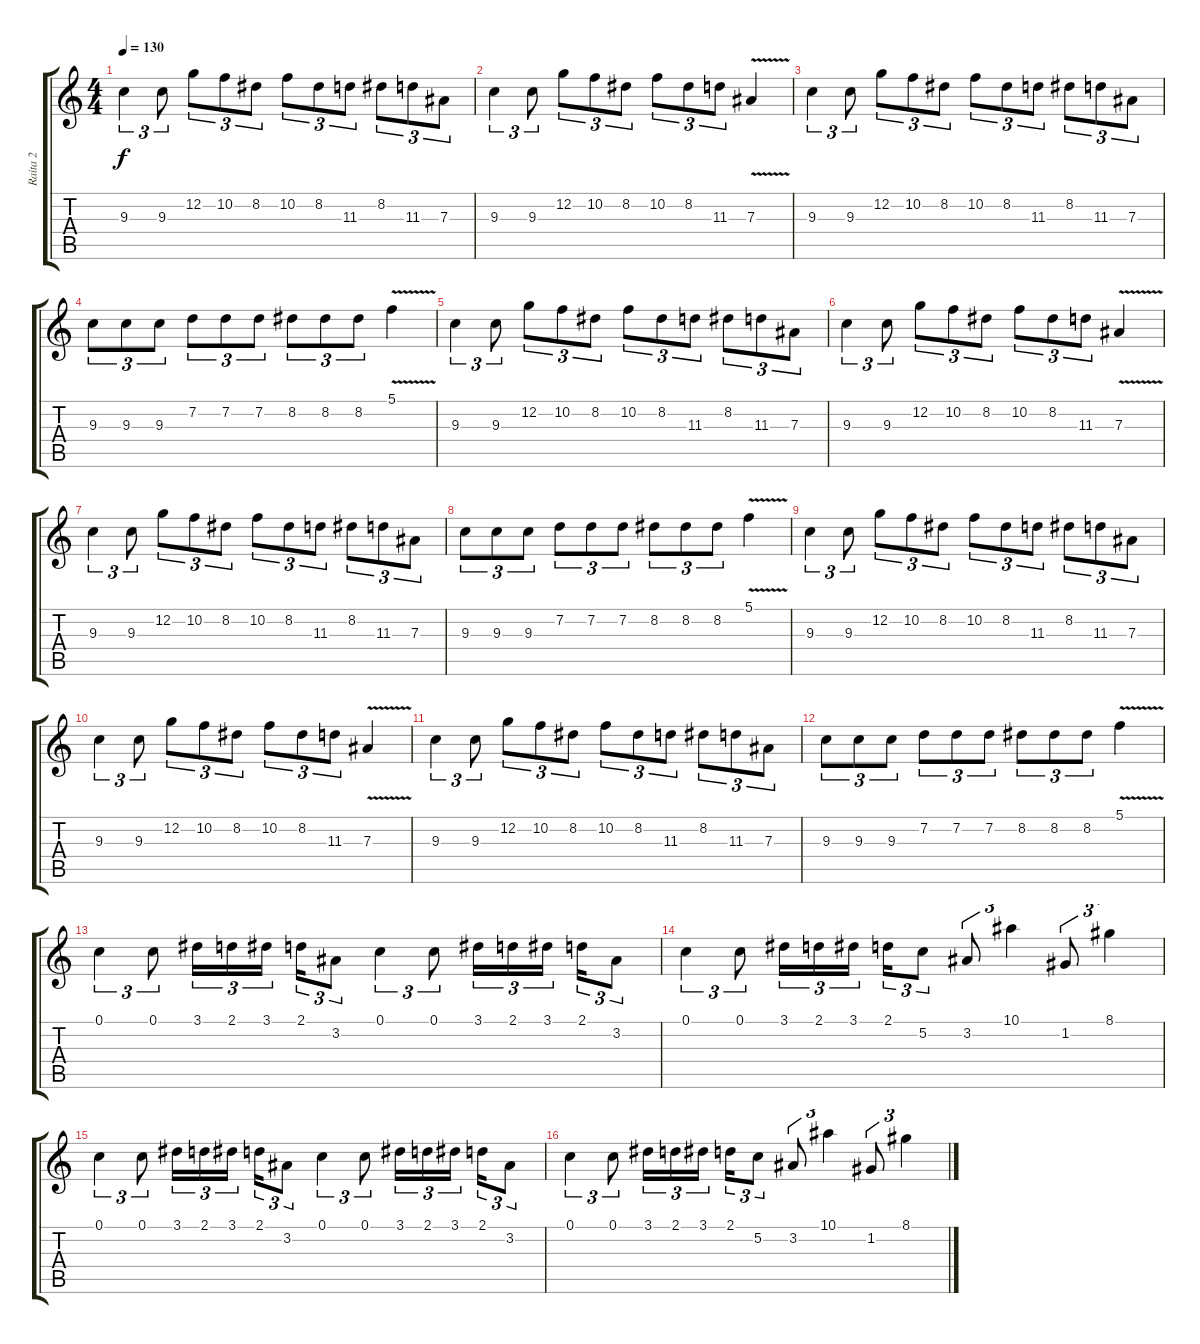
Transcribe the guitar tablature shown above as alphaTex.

\track ("Raita 2" "Raita 2") {instrument distortionguitar}
\staff {score tabs}
\tuning (C4 G3 Eb3 Bb2 F2 C2) {hide}
\ts (4 4)
\tempo 130
\clef g2
\ks c
9.3.4{tu (3 2) dy f instrument distortionguitar} 9.3.8{tu (3 2)} 12.2.8{tu (3 2)} 10.2.8{tu (3 2)} 8.2.8{tu (3 2)} 10.2.8{tu (3 2)} 8.2.8{tu (3 2)} 11.3.8{tu (3 2)} 8.2.8{tu (3 2)} 11.3.8{tu (3 2)} 7.3.8{tu (3 2)} |
9.3.4{tu (3 2)} 9.3.8{tu (3 2)} 12.2.8{tu (3 2)} 10.2.8{tu (3 2)} 8.2.8{tu (3 2)} 10.2.8{tu (3 2)} 8.2.8{tu (3 2)} 11.3.8{tu (3 2)} 7.3{v}.4 |
9.3.4{tu (3 2)} 9.3.8{tu (3 2)} 12.2.8{tu (3 2)} 10.2.8{tu (3 2)} 8.2.8{tu (3 2)} 10.2.8{tu (3 2)} 8.2.8{tu (3 2)} 11.3.8{tu (3 2)} 8.2.8{tu (3 2)} 11.3.8{tu (3 2)} 7.3.8{tu (3 2)} |
9.3.8{tu (3 2)} 9.3.8{tu (3 2)} 9.3.8{tu (3 2)} 7.2.8{tu (3 2)} 7.2.8{tu (3 2)} 7.2.8{tu (3 2)} 8.2.8{tu (3 2)} 8.2.8{tu (3 2)} 8.2.8{tu (3 2)} 5.1{v}.4 |
9.3.4{tu (3 2)} 9.3.8{tu (3 2)} 12.2.8{tu (3 2)} 10.2.8{tu (3 2)} 8.2.8{tu (3 2)} 10.2.8{tu (3 2)} 8.2.8{tu (3 2)} 11.3.8{tu (3 2)} 8.2.8{tu (3 2)} 11.3.8{tu (3 2)} 7.3.8{tu (3 2)} |
9.3.4{tu (3 2)} 9.3.8{tu (3 2)} 12.2.8{tu (3 2)} 10.2.8{tu (3 2)} 8.2.8{tu (3 2)} 10.2.8{tu (3 2)} 8.2.8{tu (3 2)} 11.3.8{tu (3 2)} 7.3{v}.4 |
9.3.4{tu (3 2)} 9.3.8{tu (3 2)} 12.2.8{tu (3 2)} 10.2.8{tu (3 2)} 8.2.8{tu (3 2)} 10.2.8{tu (3 2)} 8.2.8{tu (3 2)} 11.3.8{tu (3 2)} 8.2.8{tu (3 2)} 11.3.8{tu (3 2)} 7.3.8{tu (3 2)} |
9.3.8{tu (3 2)} 9.3.8{tu (3 2)} 9.3.8{tu (3 2)} 7.2.8{tu (3 2)} 7.2.8{tu (3 2)} 7.2.8{tu (3 2)} 8.2.8{tu (3 2)} 8.2.8{tu (3 2)} 8.2.8{tu (3 2)} 5.1{v}.4 |
9.3.4{tu (3 2)} 9.3.8{tu (3 2)} 12.2.8{tu (3 2)} 10.2.8{tu (3 2)} 8.2.8{tu (3 2)} 10.2.8{tu (3 2)} 8.2.8{tu (3 2)} 11.3.8{tu (3 2)} 8.2.8{tu (3 2)} 11.3.8{tu (3 2)} 7.3.8{tu (3 2)} |
9.3.4{tu (3 2)} 9.3.8{tu (3 2)} 12.2.8{tu (3 2)} 10.2.8{tu (3 2)} 8.2.8{tu (3 2)} 10.2.8{tu (3 2)} 8.2.8{tu (3 2)} 11.3.8{tu (3 2)} 7.3{v}.4 |
9.3.4{tu (3 2)} 9.3.8{tu (3 2)} 12.2.8{tu (3 2)} 10.2.8{tu (3 2)} 8.2.8{tu (3 2)} 10.2.8{tu (3 2)} 8.2.8{tu (3 2)} 11.3.8{tu (3 2)} 8.2.8{tu (3 2)} 11.3.8{tu (3 2)} 7.3.8{tu (3 2)} |
9.3.8{tu (3 2)} 9.3.8{tu (3 2)} 9.3.8{tu (3 2)} 7.2.8{tu (3 2)} 7.2.8{tu (3 2)} 7.2.8{tu (3 2)} 8.2.8{tu (3 2)} 8.2.8{tu (3 2)} 8.2.8{tu (3 2)} 5.1{v}.4 |
0.1.4{tu (3 2)} 0.1.8{tu (3 2)} 3.1.16{tu (3 2)} 2.1.16{tu (3 2)} 3.1.16{tu (3 2)} 2.1.16{tu (3 2)} 3.2.8{tu (3 2)} 0.1.4{tu (3 2)} 0.1.8{tu (3 2)} 3.1.16{tu (3 2)} 2.1.16{tu (3 2)} 3.1.16{tu (3 2)} 2.1.16{tu (3 2)} 3.2.8{tu (3 2)} |
0.1.4{tu (3 2)} 0.1.8{tu (3 2)} 3.1.16{tu (3 2)} 2.1.16{tu (3 2)} 3.1.16{tu (3 2)} 2.1.16{tu (3 2)} 5.2.8{tu (3 2)} 3.2.8{tu (3 2)} 10.1.4{tu (3 2)} 1.2.8{tu (3 2)} 8.1.4{tu (3 2)} |
0.1.4{tu (3 2)} 0.1.8{tu (3 2)} 3.1.16{tu (3 2)} 2.1.16{tu (3 2)} 3.1.16{tu (3 2)} 2.1.16{tu (3 2)} 3.2.8{tu (3 2)} 0.1.4{tu (3 2)} 0.1.8{tu (3 2)} 3.1.16{tu (3 2)} 2.1.16{tu (3 2)} 3.1.16{tu (3 2)} 2.1.16{tu (3 2)} 3.2.8{tu (3 2)} |
0.1.4{tu (3 2)} 0.1.8{tu (3 2)} 3.1.16{tu (3 2)} 2.1.16{tu (3 2)} 3.1.16{tu (3 2)} 2.1.16{tu (3 2)} 5.2.8{tu (3 2)} 3.2.8{tu (3 2)} 10.1.4{tu (3 2)} 1.2.8{tu (3 2)} 8.1.4{tu (3 2)}
